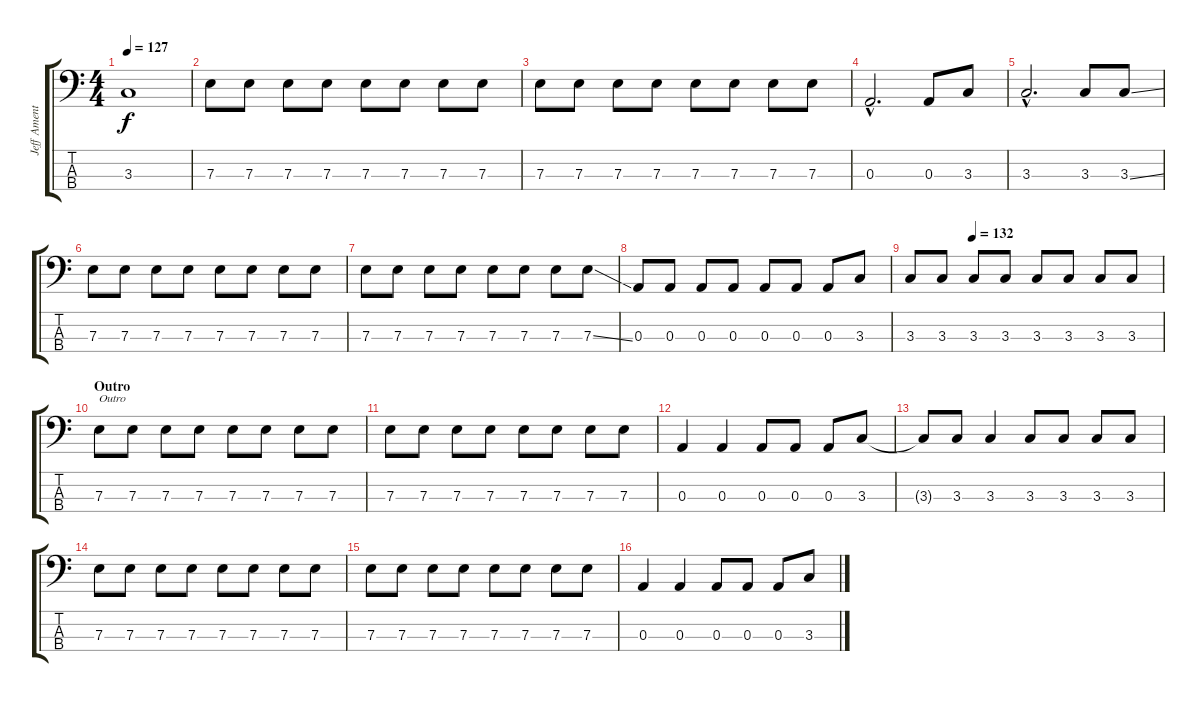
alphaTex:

\track ("Jeff Ament" "Jeff Ament") {instrument electricbassfinger}
\staff {score tabs}
\tuning (G2 D2 A1 E1) {hide}
\ts (4 4)
\tempo 127
\clef f4
\ks c
3.3{t}.1{dy f} |
7.3.8 7.3.8 7.3.8 7.3.8 7.3.8 7.3.8 7.3.8 7.3.8 |
7.3.8 7.3.8 7.3.8 7.3.8 7.3.8 7.3.8 7.3.8 7.3.8 |
0.3{hac}.2{d} 0.3.8 3.3.8 |
3.3{hac}.2{d} 3.3.8 3.3{ss}.8 |
7.3.8 7.3.8 7.3.8 7.3.8 7.3.8 7.3.8 7.3.8 7.3.8 |
7.3.8 7.3.8 7.3.8 7.3.8 7.3.8 7.3.8 7.3.8 7.3{ss}.8 |
0.3.8 0.3.8 0.3.8 0.3.8 0.3.8 0.3.8 0.3.8 3.3.8 |
\tempo (132 0.25)
3.3.8 3.3.8 3.3.8 3.3.8 3.3.8 3.3.8 3.3.8 3.3.8 |
\section ("" "Outro")
7.3.8{txt "Outro"} 7.3.8 7.3.8 7.3.8 7.3.8 7.3.8 7.3.8 7.3.8 |
7.3.8 7.3.8 7.3.8 7.3.8 7.3.8 7.3.8 7.3.8 7.3.8 |
0.3.4 0.3.4 0.3.8 0.3.8 0.3.8 3.3.8 |
3.3{t}.8 3.3.8 3.3.4 3.3.8 3.3.8 3.3.8 3.3.8 |
7.3.8 7.3.8 7.3.8 7.3.8 7.3.8 7.3.8 7.3.8 7.3.8 |
7.3.8 7.3.8 7.3.8 7.3.8 7.3.8 7.3.8 7.3.8 7.3.8 |
0.3.4 0.3.4 0.3.8 0.3.8 0.3.8 3.3.8
